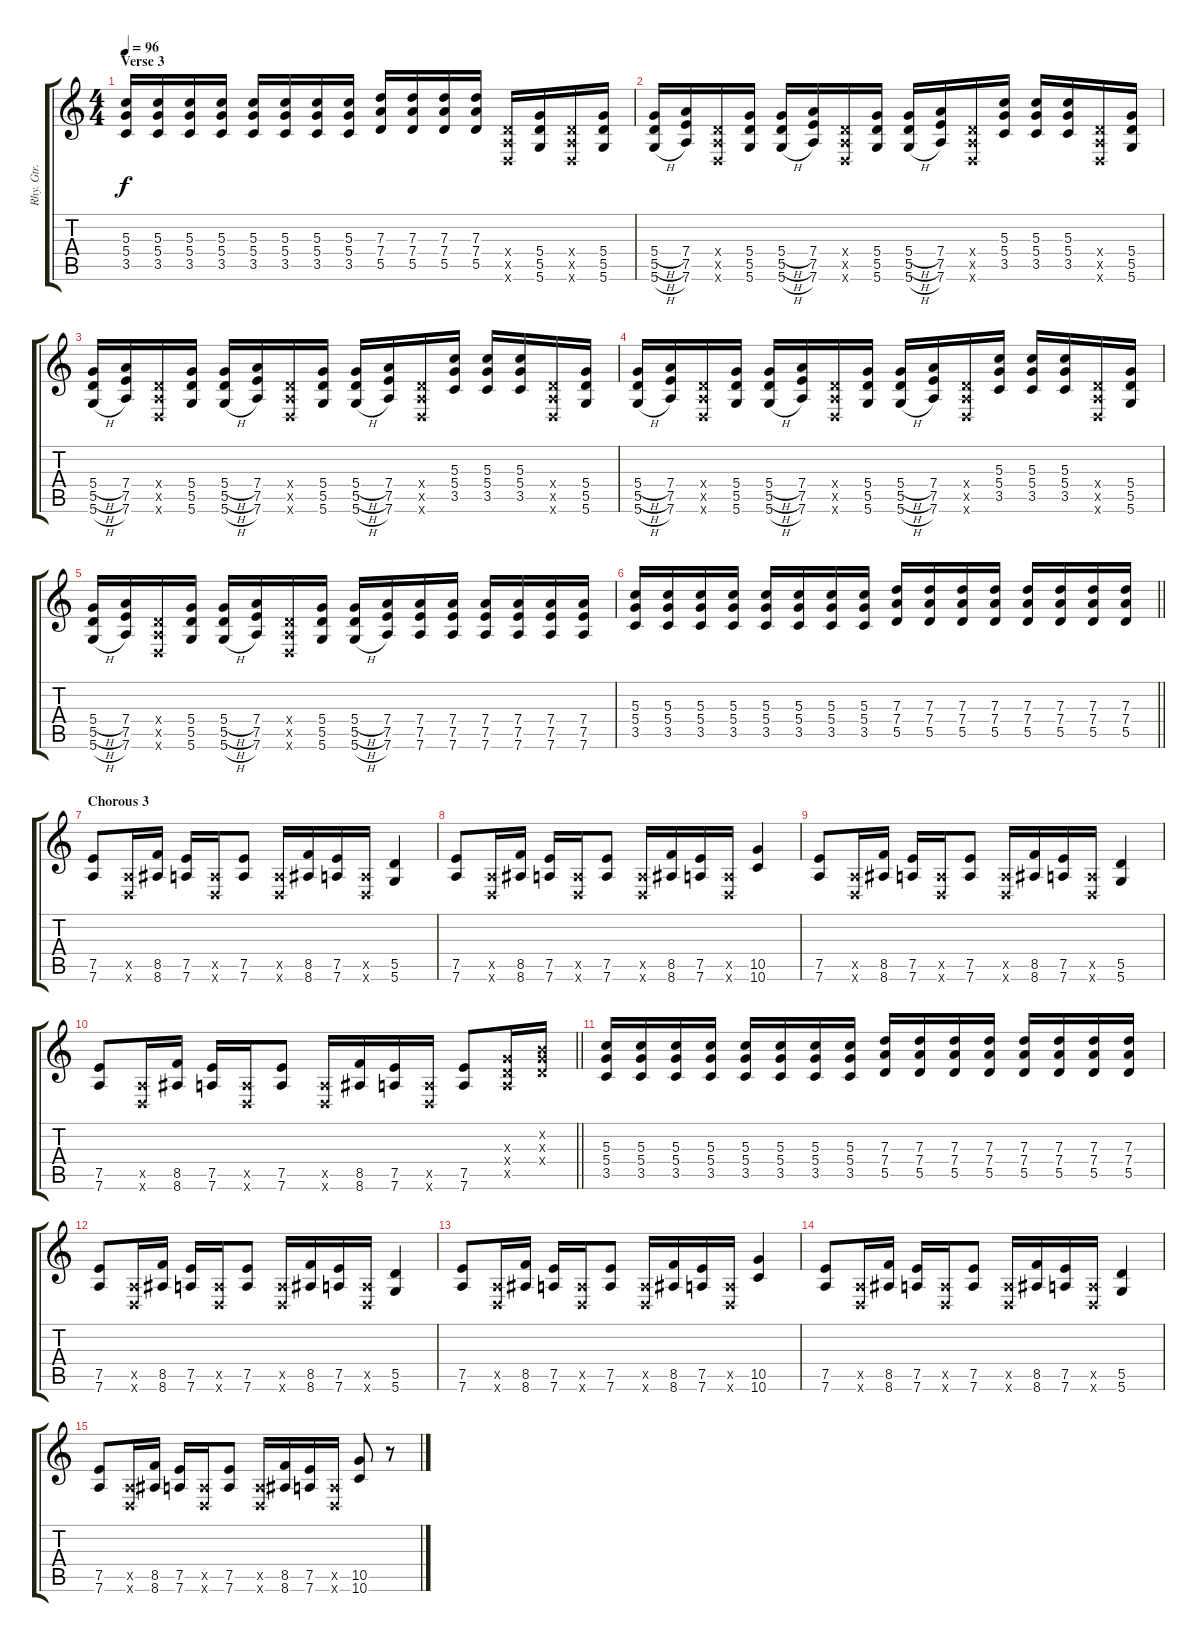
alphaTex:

\track ("Rhy. Gtr. 1" "Rhy. Gtr. ") {instrument distortionguitar}
\staff {score tabs}
\tuning (E4 B3 G3 D3 A2 D2) {hide}
\ts (4 4)
\section ("" "Verse 3")
\tempo 96
\clef g2
\ks c
(5.3 5.4 3.5).16{dy f} (5.3 5.4 3.5).16 (5.3 5.4 3.5).16 (5.3 5.4 3.5).16 (5.3 5.4 3.5).16 (5.3 5.4 3.5).16 (5.3 5.4 3.5).16 (5.3 5.4 3.5).16 (7.3 7.4 5.5).16 (7.3 7.4 5.5).16 (7.3 7.4 5.5).16 (7.3 7.4 5.5).16 (0.4{x} 0.5{x} 0.6{x}).16 (5.4 5.5 5.6).16 (0.4{x} 0.5{x} 0.6{x}).16 (5.4 5.5 5.6).16 |
(5.4{h} 5.5{h} 5.6{h}).16 (7.4 7.5 7.6).16 (0.4{x} 0.5{x} 0.6{x}).16 (5.4 5.5 5.6).16 (5.4{h} 5.5{h} 5.6{h}).16 (7.4 7.5 7.6).16 (0.4{x} 0.5{x} 0.6{x}).16 (5.4 5.5 5.6).16 (5.4{h} 5.5{h} 5.6{h}).16 (7.4 7.5 7.6).16 (0.4{x} 0.5{x} 0.6{x}).16 (5.3 5.4 3.5).16 (5.3 5.4 3.5).16 (5.3 5.4 3.5).16 (0.4{x} 0.5{x} 0.6{x}).16 (5.4 5.5 5.6).16 |
(5.4{h} 5.5{h} 5.6{h}).16 (7.4 7.5 7.6).16 (0.4{x} 0.5{x} 0.6{x}).16 (5.4 5.5 5.6).16 (5.4{h} 5.5{h} 5.6{h}).16 (7.4 7.5 7.6).16 (0.4{x} 0.5{x} 0.6{x}).16 (5.4 5.5 5.6).16 (5.4{h} 5.5{h} 5.6{h}).16 (7.4 7.5 7.6).16 (0.4{x} 0.5{x} 0.6{x}).16 (5.3 5.4 3.5).16 (5.3 5.4 3.5).16 (5.3 5.4 3.5).16 (0.4{x} 0.5{x} 0.6{x}).16 (5.4 5.5 5.6).16 |
(5.4{h} 5.5{h} 5.6{h}).16 (7.4 7.5 7.6).16 (0.4{x} 0.5{x} 0.6{x}).16 (5.4 5.5 5.6).16 (5.4{h} 5.5{h} 5.6{h}).16 (7.4 7.5 7.6).16 (0.4{x} 0.5{x} 0.6{x}).16 (5.4 5.5 5.6).16 (5.4{h} 5.5{h} 5.6{h}).16 (7.4 7.5 7.6).16 (0.4{x} 0.5{x} 0.6{x}).16 (5.3 5.4 3.5).16 (5.3 5.4 3.5).16 (5.3 5.4 3.5).16 (0.4{x} 0.5{x} 0.6{x}).16 (5.4 5.5 5.6).16 |
(5.4{h} 5.5{h} 5.6{h}).16 (7.4 7.5 7.6).16 (0.4{x} 0.5{x} 0.6{x}).16 (5.4 5.5 5.6).16 (5.4{h} 5.5{h} 5.6{h}).16 (7.4 7.5 7.6).16 (0.4{x} 0.5{x} 0.6{x}).16 (5.4 5.5 5.6).16 (5.4{h} 5.5{h} 5.6{h}).16 (7.4 7.5 7.6).16 (7.4 7.5 7.6).16 (7.4 7.5 7.6).16 (7.4 7.5 7.6).16 (7.4 7.5 7.6).16 (7.4 7.5 7.6).16 (7.4 7.5 7.6).16 |
\barLineRight lightlight
(5.3 5.4 3.5).16 (5.3 5.4 3.5).16 (5.3 5.4 3.5).16 (5.3 5.4 3.5).16 (5.3 5.4 3.5).16 (5.3 5.4 3.5).16 (5.3 5.4 3.5).16 (5.3 5.4 3.5).16 (7.3 7.4 5.5).16 (7.3 7.4 5.5).16 (7.3 7.4 5.5).16 (7.3 7.4 5.5).16 (7.3 7.4 5.5).16 (7.3 7.4 5.5).16 (7.3 7.4 5.5).16 (7.3 7.4 5.5).16 |
\section ("" "Chorous 3")
(7.5 7.6).8 (0.5{x} 0.6{x}).16 (8.5 8.6).16 (7.5 7.6).16 (0.5{x} 0.6{x}).16 (7.5 7.6).8 (0.5{x} 0.6{x}).16 (8.5 8.6).16 (7.5 7.6).16 (0.5{x} 0.6{x}).16 (5.5 5.6).4 |
(7.5 7.6).8 (0.5{x} 0.6{x}).16 (8.5 8.6).16 (7.5 7.6).16 (0.5{x} 0.6{x}).16 (7.5 7.6).8 (0.5{x} 0.6{x}).16 (8.5 8.6).16 (7.5 7.6).16 (0.5{x} 0.6{x}).16 (10.5 10.6).4 |
(7.5 7.6).8 (0.5{x} 0.6{x}).16 (8.5 8.6).16 (7.5 7.6).16 (0.5{x} 0.6{x}).16 (7.5 7.6).8 (0.5{x} 0.6{x}).16 (8.5 8.6).16 (7.5 7.6).16 (0.5{x} 0.6{x}).16 (5.5 5.6).4 |
\barLineRight lightlight
(7.5 7.6).8 (0.5{x} 0.6{x}).16 (8.5 8.6).16 (7.5 7.6).16 (0.5{x} 0.6{x}).16 (7.5 7.6).8 (0.5{x} 0.6{x}).16 (8.5 8.6).16 (7.5 7.6).16 (0.5{x} 0.6{x}).16 (7.5 7.6).8 (0.3{x} 0.4{x} 0.5{x}).16 (0.2{x} 0.3{x} 0.4{x}).16 |
\section ("" "")
(5.3 5.4 3.5).16 (5.3 5.4 3.5).16 (5.3 5.4 3.5).16 (5.3 5.4 3.5).16 (5.3 5.4 3.5).16 (5.3 5.4 3.5).16 (5.3 5.4 3.5).16 (5.3 5.4 3.5).16 (7.3 7.4 5.5).16 (7.3 7.4 5.5).16 (7.3 7.4 5.5).16 (7.3 7.4 5.5).16 (7.3 7.4 5.5).16 (7.3 7.4 5.5).16 (7.3 7.4 5.5).16 (7.3 7.4 5.5).16 |
(7.5 7.6).8 (0.5{x} 0.6{x}).16 (8.5 8.6).16 (7.5 7.6).16 (0.5{x} 0.6{x}).16 (7.5 7.6).8 (0.5{x} 0.6{x}).16 (8.5 8.6).16 (7.5 7.6).16 (0.5{x} 0.6{x}).16 (5.5 5.6).4 |
(7.5 7.6).8 (0.5{x} 0.6{x}).16 (8.5 8.6).16 (7.5 7.6).16 (0.5{x} 0.6{x}).16 (7.5 7.6).8 (0.5{x} 0.6{x}).16 (8.5 8.6).16 (7.5 7.6).16 (0.5{x} 0.6{x}).16 (10.5 10.6).4 |
(7.5 7.6).8 (0.5{x} 0.6{x}).16 (8.5 8.6).16 (7.5 7.6).16 (0.5{x} 0.6{x}).16 (7.5 7.6).8 (0.5{x} 0.6{x}).16 (8.5 8.6).16 (7.5 7.6).16 (0.5{x} 0.6{x}).16 (5.5 5.6).4 |
(7.5 7.6).8 (0.5{x} 0.6{x}).16 (8.5 8.6).16 (7.5 7.6).16 (0.5{x} 0.6{x}).16 (7.5 7.6).8 (0.5{x} 0.6{x}).16 (8.5 8.6).16 (7.5 7.6).16 (0.5{x} 0.6{x}).16 (10.5 10.6).8 r.8
